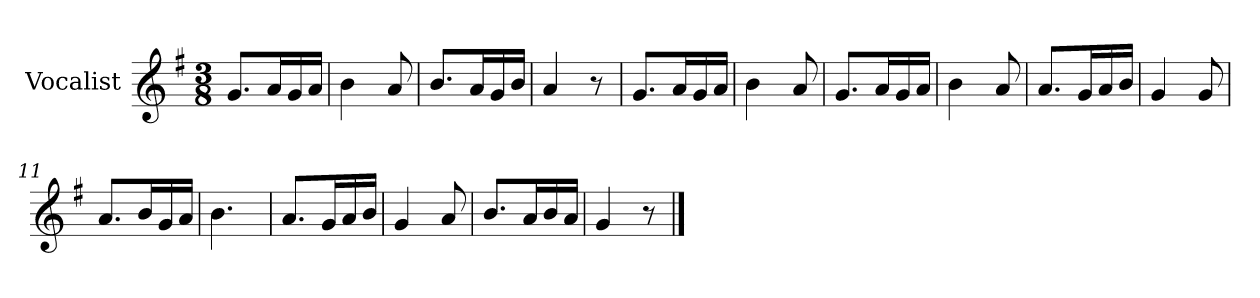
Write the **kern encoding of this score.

**kern
*part1
*staff1
*I"Vocalist
*k[f#]
*G:
*M3/8
=1
8.gL
16aL
16g
16aJJ
=2
4b
8a
=3
8.bL
16aL
16g
16bJJ
=4
4a
8r
=5
8.gL
16aL
16g
16aJJ
=6
4b
8a
=7
8.gL
16aL
16g
16aJJ
=8
4b
8a
=9
8.aL
16gL
16a
16bJJ
=10
4g
8g
=11
8.aL
16bL
16g
16aJJ
=12
4.b
=13
8.aL
16gL
16a
16bJJ
=14
4g
8a
=15
8.bL
16aL
16b
16aJJ
=16
4g
8r
==
*-
